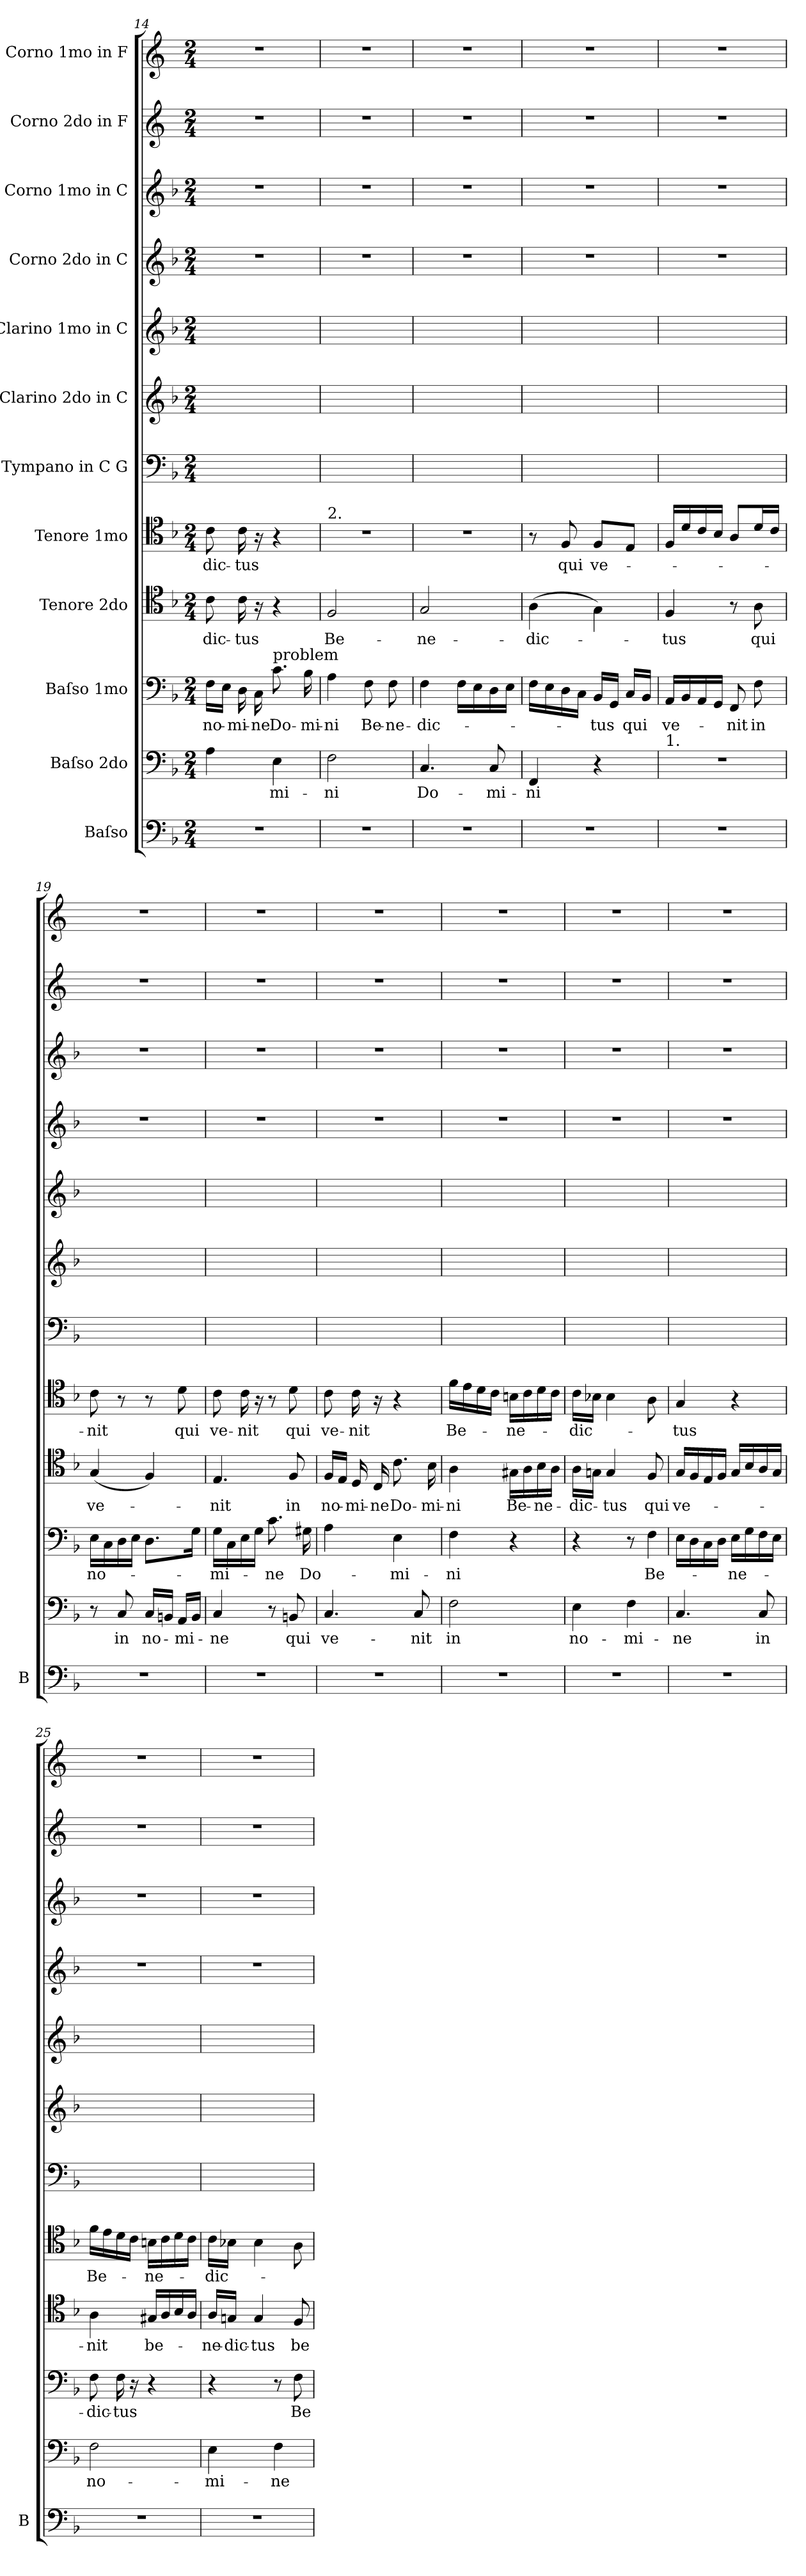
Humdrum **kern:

**kern	**kern	**text	**kern	**text	**kern	**text	**kern	**text	**kern	**kern	**kern	**kern	**kern	**kern	**kern
*part12	*part11	*part11	*part10	*part10	*part9	*part9	*part8	*part8	*part7	*part6	*part5	*part4	*part3	*part2	*part1
*staff12	*staff11	*staff11	*staff10	*staff10	*staff9	*staff9	*staff8	*staff8	*staff7	*staff6	*staff5	*staff4	*staff3	*staff2	*staff1
*I"Baſso	*I"Baſso 2do	*	*I"Baſso 1mo	*	*I"Tenore 2do	*	*I"Tenore 1mo	*	*I"Tympano in C G	*I"Clarino 2do in C	*I"Clarino 1mo in C	*I"Corno 2do in C	*I"Corno 1mo in C	*I"Corno 2do in F	*I"Corno 1mo in F
*I'B	*	*	*	*	*	*	*	*	*	*	*	*	*	*	*
*clefF4	*clefF4	*	*clefF4	*	*clefC4	*	*clefC4	*	*clefF4	*clefG2	*clefG2	*clefG2	*clefG2	*clefG2	*clefG2
*	*	*	*	*	*	*	*	*	*	*	*	*	*	*ITrd4c7	*ITrd4c7
*k[b-]	*k[b-]	*	*k[b-]	*	*k[b-]	*	*k[b-]	*	*k[b-]	*k[b-]	*k[b-]	*k[b-]	*k[b-]	*k[b-]	*k[b-]
*M2/4	*M2/4	*	*M2/4	*	*M2/4	*	*M2/4	*	*M2/4	*M2/4	*M2/4	*M2/4	*M2/4	*M2/4	*M2/4
=14	=14	=14	=14	=14	=14	=14	=14	=14	=14	=14	=14	=14	=14	=14	=14
2r	4A\	.	16F\LL	no-	8c\	-dic-	8c\	-dic-	2ryy	2ryy	2ryy	2r	2r	2r	2r
.	.	.	16E\JJ	.	.	.	.	.	.	.	.	.	.	.	.
.	.	.	16D\	-mi-	16c\	-tus	16c\	-tus	.	.	.	.	.	.	.
.	.	.	16C\	-ne	16r	.	16r	.	.	.	.	.	.	.	.
!	!	!	!LO:TX:a:t=problem	!	!	!	!	!	!	!	!	!	!	!	!
.	4E\	-mi-	8.c\	Do-	4r	.	4r	.	.	.	.	.	.	.	.
.	.	.	16B-\	-mi-	.	.	.	.	.	.	.	.	.	.	.
=15	=15	=15	=15	=15	=15	=15	=15	=15	=15	=15	=15	=15	=15	=15	=15
!	!	!	!	!	!	!	!LO:TX:a:t=2.	!	!	!	!	!	!	!	!
2r	2F\	-ni	4A\	-ni	2F/	Be-	2r	.	2ryy	2ryy	2ryy	2r	2r	2r	2r
.	.	.	8F\	Be-	.	.	.	.	.	.	.	.	.	.	.
.	.	.	8F\	-ne-	.	.	.	.	.	.	.	.	.	.	.
=16	=16	=16	=16	=16	=16	=16	=16	=16	=16	=16	=16	=16	=16	=16	=16
2r	4.C/	Do-	4F\	-dic-	2G/	-ne-	2r	.	2ryy	2ryy	2ryy	2r	2r	2r	2r
.	.	.	16F\LL	.	.	.	.	.	.	.	.	.	.	.	.
.	.	.	16E\	.	.	.	.	.	.	.	.	.	.	.	.
.	8C/	-mi-	16D\	.	.	.	.	.	.	.	.	.	.	.	.
.	.	.	16E\JJ	.	.	.	.	.	.	.	.	.	.	.	.
=17	=17	=17	=17	=17	=17	=17	=17	=17	=17	=17	=17	=17	=17	=17	=17
2r	4FF/	-ni	16F\LL	.	(4A\	-dic-	8r	.	2ryy	2ryy	2ryy	2r	2r	2r	2r
.	.	.	16E\	.	.	.	.	.	.	.	.	.	.	.	.
.	.	.	16D\	.	.	.	8F/	qui	.	.	.	.	.	.	.
.	.	.	16C\JJ	.	.	.	.	.	.	.	.	.	.	.	.
.	4r	.	16BB-/LL	-tus	4G\)	.	8F/L	ve-	.	.	.	.	.	.	.
.	.	.	16GG/JJ	.	.	.	.	.	.	.	.	.	.	.	.
.	.	.	16C/LL	qui	.	.	8E/J	.	.	.	.	.	.	.	.
.	.	.	16BB-/JJ	.	.	.	.	.	.	.	.	.	.	.	.
=18	=18	=18	=18	=18	=18	=18	=18	=18	=18	=18	=18	=18	=18	=18	=18
!	!LO:TX:a:t=1.	!	!	!	!	!	!	!	!	!	!	!	!	!	!
2r	2r	.	16AA/LL	ve-	4F/	-tus	16F/LL	.	2ryy	2ryy	2ryy	2r	2r	2r	2r
.	.	.	16BB-/	.	.	.	16d/	.	.	.	.	.	.	.	.
.	.	.	16AA/	.	.	.	16c/	.	.	.	.	.	.	.	.
.	.	.	16GG/JJ	.	.	.	16B-/JJ	.	.	.	.	.	.	.	.
.	.	.	8FF/	-nit	8r	.	8A/L	.	.	.	.	.	.	.	.
.	.	.	8F\	in	8A\	qui	16d/L	.	.	.	.	.	.	.	.
.	.	.	.	.	.	.	16c/JJ	.	.	.	.	.	.	.	.
=19	=19	=19	=19	=19	=19	=19	=19	=19	=19	=19	=19	=19	=19	=19	=19
2r	8r	.	16E\LL	no-	(>4G/	ve-	8c\	-nit	2ryy	2ryy	2ryy	2r	2r	2r	2r
.	.	.	16C\	.	.	.	.	.	.	.	.	.	.	.	.
.	8C/	in	16D\	.	.	.	8r	.	.	.	.	.	.	.	.
.	.	.	16E\JJ	.	.	.	.	.	.	.	.	.	.	.	.
.	16C/LL	no-	8.D\L	.	4F/)	.	8r	.	.	.	.	.	.	.	.
.	16BBn/JJ	.	.	.	.	.	.	.	.	.	.	.	.	.	.
.	16AA/LL	-mi-	.	.	.	.	8d\	qui	.	.	.	.	.	.	.
.	16BB/JJ	.	16G\Jk	.	.	.	.	.	.	.	.	.	.	.	.
=20	=20	=20	=20	=20	=20	=20	=20	=20	=20	=20	=20	=20	=20	=20	=20
2r	4C/	-ne	16G\LL	-mi-	4.E/	-nit	8c\	ve-	2ryy	2ryy	2ryy	2r	2r	2r	2r
.	.	.	16C\	.	.	.	.	.	.	.	.	.	.	.	.
.	.	.	16E\	.	.	.	16c\	-nit	.	.	.	.	.	.	.
.	.	.	16G\JJ	.	.	.	16r	.	.	.	.	.	.	.	.
.	8r	.	8.c\	-ne	.	.	8r	.	.	.	.	.	.	.	.
.	8BBn/	qui	.	.	8F/	in	8d\	qui	.	.	.	.	.	.	.
.	.	.	16G#X\	Do-	.	.	.	.	.	.	.	.	.	.	.
=21	=21	=21	=21	=21	=21	=21	=21	=21	=21	=21	=21	=21	=21	=21	=21
2r	4.C/	ve-	4A\	.	16F/LL	no-	8c\	ve-	2ryy	2ryy	2ryy	2r	2r	2r	2r
.	.	.	.	.	16E/JJ	.	.	.	.	.	.	.	.	.	.
.	.	.	.	.	16D/	-mi-	16c\	-nit	.	.	.	.	.	.	.
.	.	.	.	.	16C/	-ne	16r	.	.	.	.	.	.	.	.
.	.	.	4E\	-mi-	8.c\	Do-	4r	.	.	.	.	.	.	.	.
.	8C/	-nit	.	.	.	.	.	.	.	.	.	.	.	.	.
.	.	.	.	.	16B-\	-mi-	.	.	.	.	.	.	.	.	.
=22	=22	=22	=22	=22	=22	=22	=22	=22	=22	=22	=22	=22	=22	=22	=22
2r	2F\	in	4F\	-ni	4A\	-ni	16f\LL	Be-	2ryy	2ryy	2ryy	2r	2r	2r	2r
.	.	.	.	.	.	.	16e\	.	.	.	.	.	.	.	.
.	.	.	.	.	.	.	16d\	.	.	.	.	.	.	.	.
.	.	.	.	.	.	.	16c\JJ	.	.	.	.	.	.	.	.
.	.	.	4r	.	16G#X\LL	Be-	16Bn\LL	-ne-	.	.	.	.	.	.	.
.	.	.	.	.	16A\	.	16c\	.	.	.	.	.	.	.	.
.	.	.	.	.	16B-\	-ne-	16d\	.	.	.	.	.	.	.	.
.	.	.	.	.	16A\JJ	.	16c\JJ	.	.	.	.	.	.	.	.
=23	=23	=23	=23	=23	=23	=23	=23	=23	=23	=23	=23	=23	=23	=23	=23
2r	4E\	no-	4r	.	16A\LL	-dic-	16c\LL	-dic-	2ryy	2ryy	2ryy	2r	2r	2r	2r
.	.	.	.	.	16Gn\JJ	.	16B-X\JJ	.	.	.	.	.	.	.	.
.	.	.	.	.	4G/	-tus	4B-\	.	.	.	.	.	.	.	.
.	4F\	-mi-	8r	.	.	.	.	.	.	.	.	.	.	.	.
!	!	!	!LO:N:vis=4	!	!	!	!	!	!	!	!	!	!	!	!
.	.	.	8F\	Be-	8F/	qui	8A\	.	.	.	.	.	.	.	.
=24	=24	=24	=24	=24	=24	=24	=24	=24	=24	=24	=24	=24	=24	=24	=24
2r	4.C/	-ne	16E\LL	.	16G/LL	ve-	4G/	-tus	2ryy	2ryy	2ryy	2r	2r	2r	2r
.	.	.	16D\	.	16F/	.	.	.	.	.	.	.	.	.	.
.	.	.	16C\	.	16E/	.	.	.	.	.	.	.	.	.	.
.	.	.	16D\JJ	.	16F/JJ	.	.	.	.	.	.	.	.	.	.
.	.	.	16E\LL	-ne-	16G/LL	.	4r	.	.	.	.	.	.	.	.
.	.	.	16G\	.	16B-/	.	.	.	.	.	.	.	.	.	.
.	8C/	in	16F\	.	16A/	.	.	.	.	.	.	.	.	.	.
.	.	.	16E\JJ	.	16G/JJ	.	.	.	.	.	.	.	.	.	.
=25	=25	=25	=25	=25	=25	=25	=25	=25	=25	=25	=25	=25	=25	=25	=25
2r	2F\	no-	8F\	-dic-	4A\	-nit	16f\LL	Be-	2ryy	2ryy	2ryy	2r	2r	2r	2r
.	.	.	.	.	.	.	16e\	.	.	.	.	.	.	.	.
.	.	.	16F\	-tus	.	.	16d\	.	.	.	.	.	.	.	.
.	.	.	16r	.	.	.	16c\JJ	.	.	.	.	.	.	.	.
.	.	.	4r	.	16G#X/LL	be-	16Bn\LL	-ne-	.	.	.	.	.	.	.
.	.	.	.	.	16A/	.	16c\	.	.	.	.	.	.	.	.
.	.	.	.	.	16B-/	.	16d\	.	.	.	.	.	.	.	.
.	.	.	.	.	16A/JJ	.	16c\JJ	.	.	.	.	.	.	.	.
=26	=26	=26	=26	=26	=26	=26	=26	=26	=26	=26	=26	=26	=26	=26	=26
2r	4E\	-mi-	4r	.	16A/LL	-ne-	16c\LL	-dic-	2ryy	2ryy	2ryy	2r	2r	2r	2r
.	.	.	.	.	16Gn/JJ	-dic-	16B-X\JJ	.	.	.	.	.	.	.	.
.	.	.	.	.	4G/	-tus	4B-\	.	.	.	.	.	.	.	.
.	4F\	-ne	8r	.	.	.	.	.	.	.	.	.	.	.	.
.	.	.	8F\	Be-	8F/	be-	8A\	.	.	.	.	.	.	.	.
=	=	=	=	=	=	=	=	=	=	=	=	=	=	=	=
*-	*-	*-	*-	*-	*-	*-	*-	*-	*-	*-	*-	*-	*-	*-	*-
